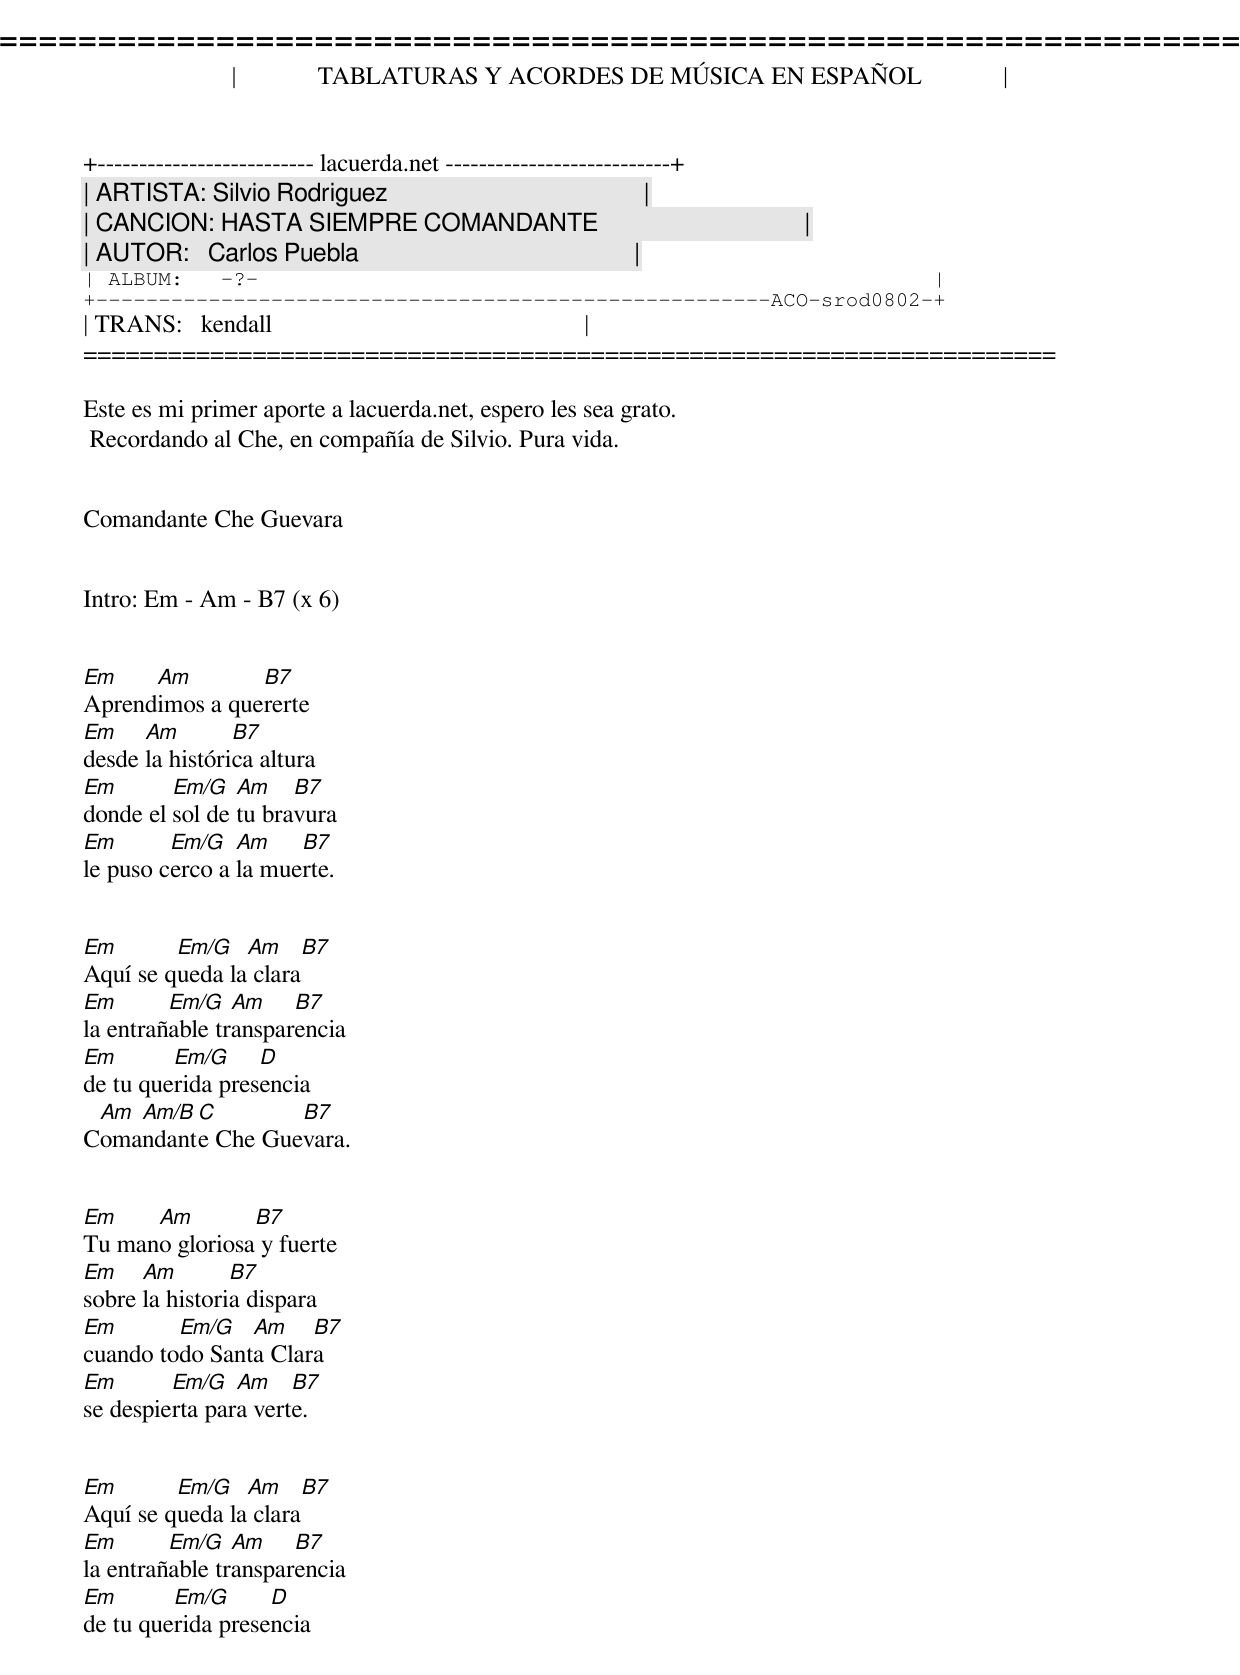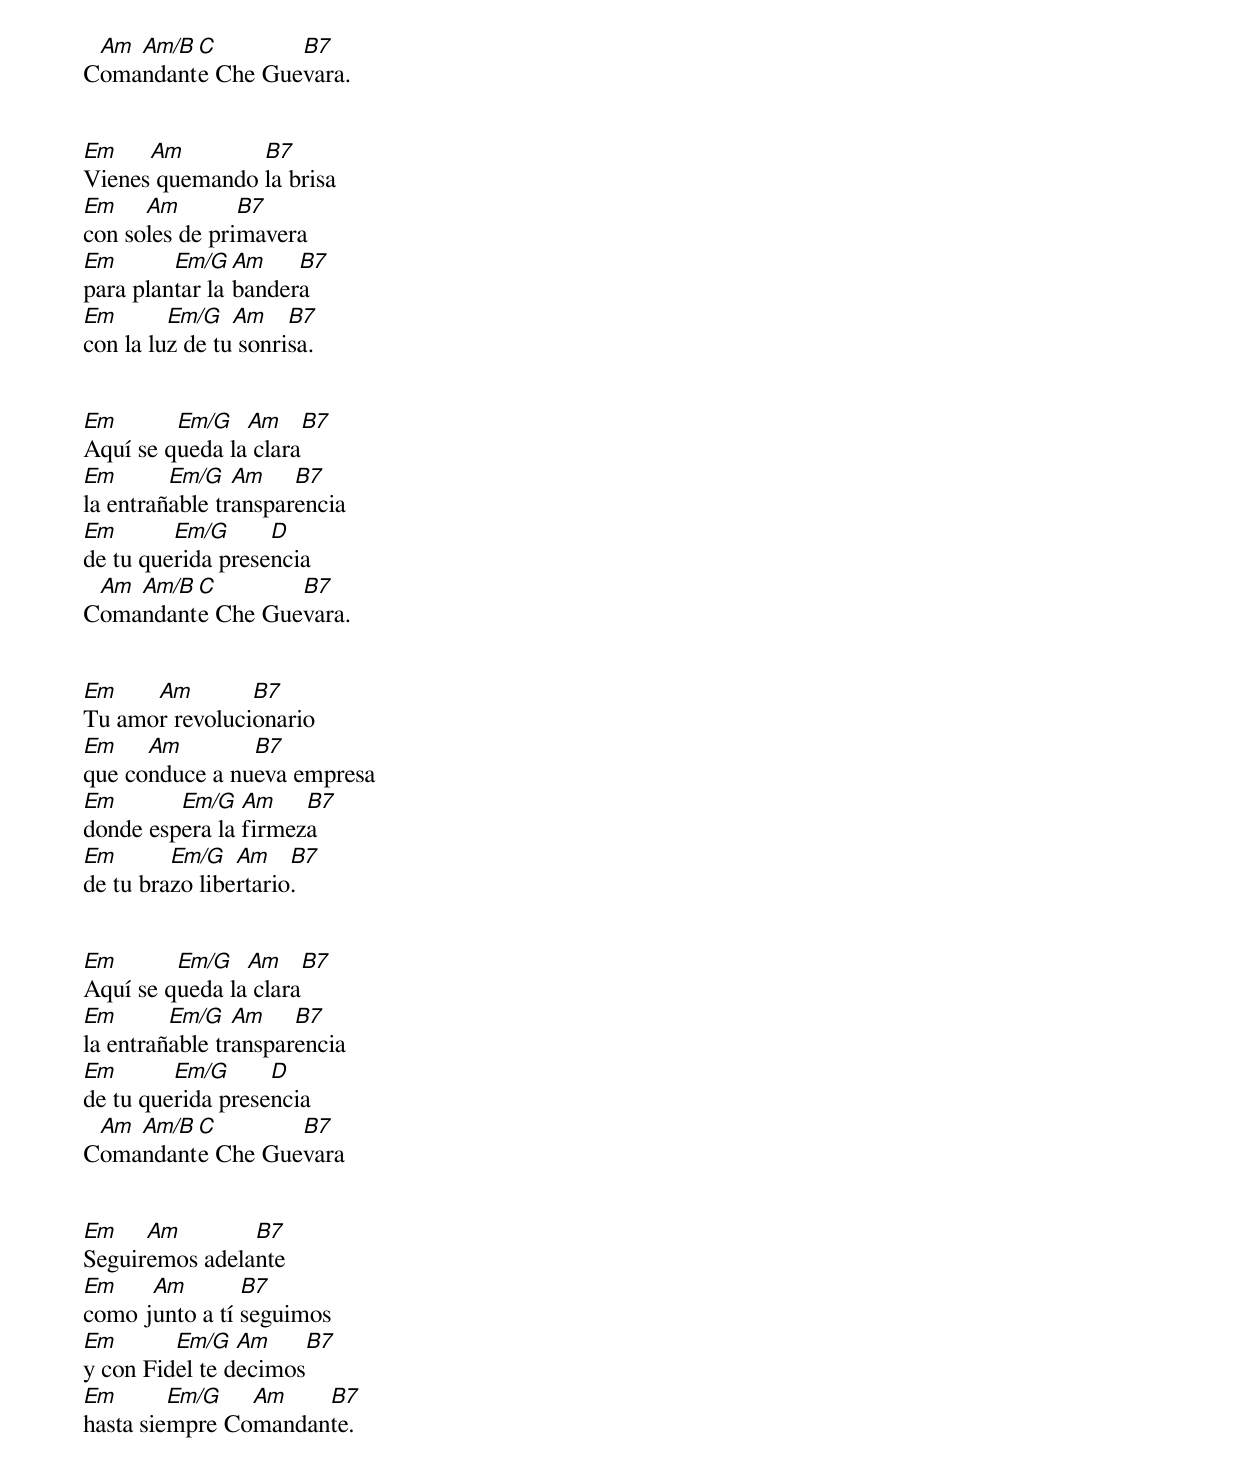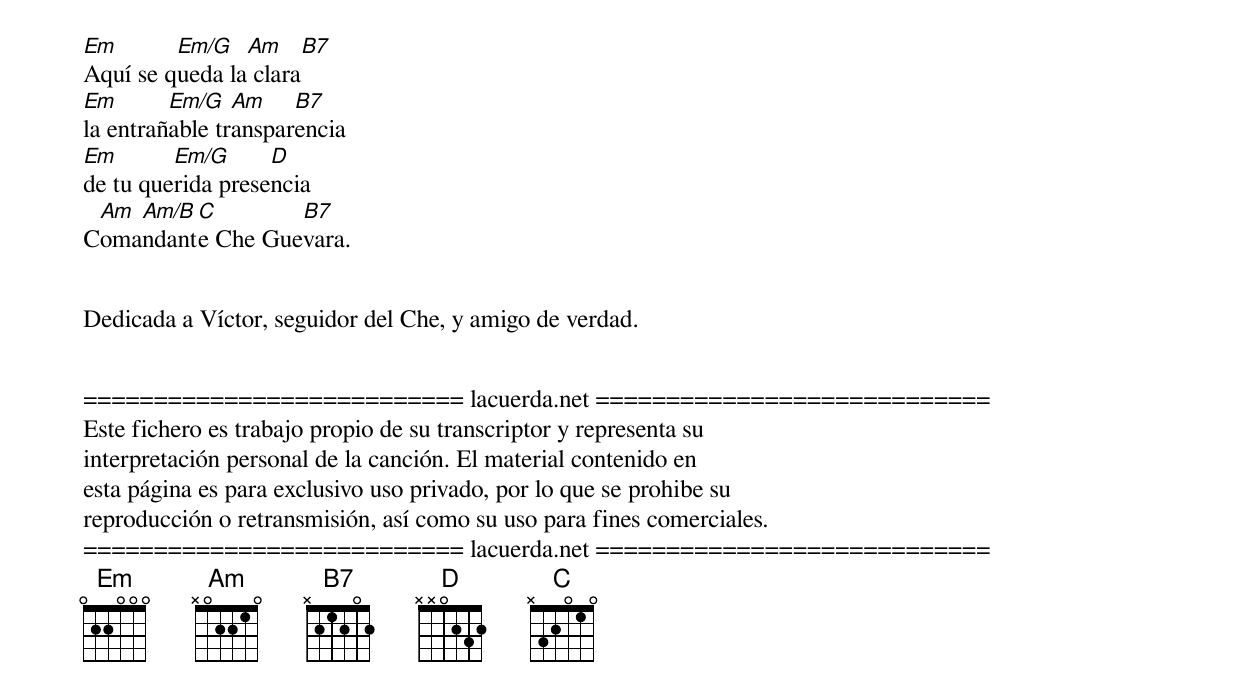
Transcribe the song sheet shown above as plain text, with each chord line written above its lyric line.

=====================================================================
|             TABLATURAS Y ACORDES DE MÚSICA EN ESPAÑOL             |
+-------------------------- lacuerda.net ---------------------------+
| ARTISTA: Silvio Rodriguez                                         |
| CANCION: HASTA SIEMPRE COMANDANTE                                 |
| AUTOR:   Carlos Puebla                                            |
| ALBUM:   -?-                                                      |
+------------------------------------------------------ACO-srod0802-+
| TRANS:   kendall                                                  |
=====================================================================

Este es mi primer aporte a lacuerda.net, espero les sea grato.
 Recordando al Che, en compañía de Silvio. Pura vida.


Comandante Che Guevara


Intro: Em - Am - B7 (x 6)


Em    Am        B7
Aprendimos a quererte
Em    Am        B7
desde la histórica altura
Em       Em/G   Am    B7
donde el sol de tu bravura
Em       Em/G   Am    B7
le puso cerco a la muerte.


Em       Em/G   Am    B7
Aquí se queda la clara
Em       Em/G   Am    B7
la entrañable transparencia
Em       Em/G     D
de tu querida presencia
 Am Am/B C        B7
Comandante Che Guevara.


Em    Am        B7
Tu mano gloriosa y fuerte
Em    Am        B7
sobre la historia dispara
Em       Em/G   Am    B7
cuando todo Santa Clara
Em       Em/G   Am    B7
se despierta para verte.


Em       Em/G   Am    B7
Aquí se queda la clara
Em       Em/G   Am    B7
la entrañable transparencia
Em       Em/G      D
de tu querida presencia
 Am Am/B C        B7
Comandante Che Guevara.


Em    Am        B7
Vienes quemando la brisa
Em    Am        B7
con soles de primavera
Em       Em/G   Am    B7
para plantar la bandera
Em       Em/G   Am    B7
con la luz de tu sonrisa.


Em       Em/G   Am    B7
Aquí se queda la clara
Em       Em/G   Am    B7
la entrañable transparencia
Em       Em/G      D
de tu querida presencia
 Am Am/B C        B7
Comandante Che Guevara.


Em    Am        B7
Tu amor revolucionario
Em    Am        B7
que conduce a nueva empresa
Em       Em/G   Am    B7
donde espera la firmeza
Em       Em/G   Am    B7
de tu brazo libertario.


Em       Em/G   Am    B7
Aquí se queda la clara
Em       Em/G   Am    B7
la entrañable transparencia
Em       Em/G      D
de tu querida presencia
 Am Am/B C        B7
Comandante Che Guevara


Em    Am        B7
Seguiremos adelante
Em    Am        B7
como junto a tí seguimos
Em       Em/G   Am    B7
y con Fidel te decimos
Em       Em/G   Am    B7
hasta siempre Comandante.


Em       Em/G   Am    B7
Aquí se queda la clara
Em       Em/G   Am    B7
la entrañable transparencia
Em       Em/G      D
de tu querida presencia
 Am Am/B C        B7
Comandante Che Guevara.


Dedicada a Víctor, seguidor del Che, y amigo de verdad.


=========================== lacuerda.net ============================
Este fichero es trabajo propio de su transcriptor y representa su
interpretación personal de la canción. El material contenido en
esta página es para exclusivo uso privado, por lo que se prohibe su
reproducción o retransmisión, así como su uso para fines comerciales.
=========================== lacuerda.net ============================
